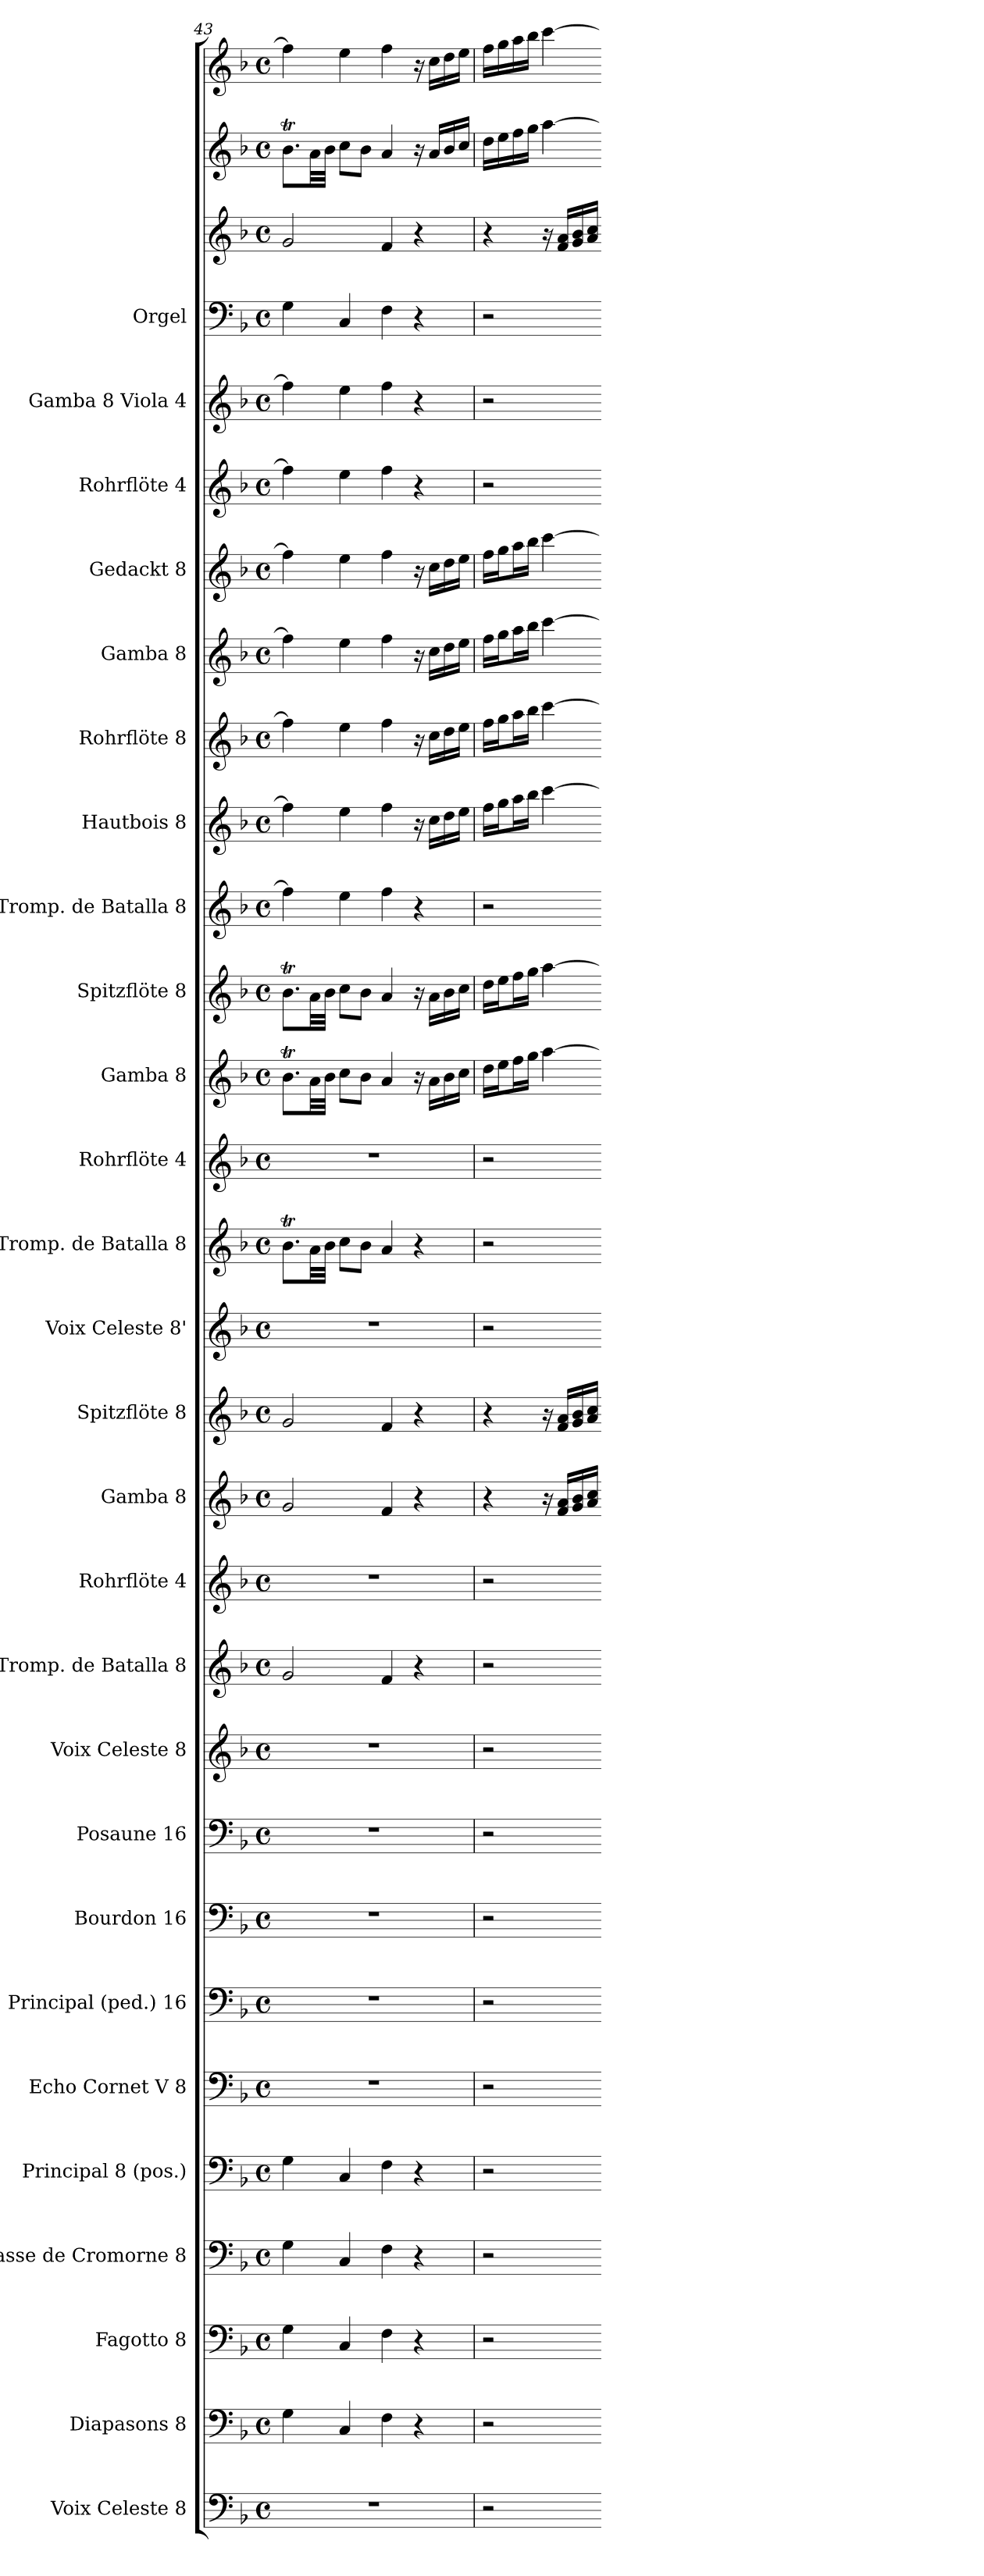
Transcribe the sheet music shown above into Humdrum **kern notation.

**kern	**kern	**kern	**kern	**kern	**kern	**kern	**kern	**kern	**kern	**kern	**kern	**kern	**kern	**kern	**kern	**kern	**kern	**kern	**kern	**kern	**kern	**kern	**kern	**kern	**kern	**kern	**kern	**kern	**kern
*part27	*part26	*part25	*part24	*part23	*part22	*part21	*part20	*part19	*part18	*part17	*part16	*part15	*part14	*part13	*part12	*part11	*part10	*part9	*part8	*part7	*part6	*part5	*part4	*part3	*part2	*part1	*part1	*part1	*part1
*staff30	*staff29	*staff28	*staff27	*staff26	*staff25	*staff24	*staff23	*staff22	*staff21	*staff20	*staff19	*staff18	*staff17	*staff16	*staff15	*staff14	*staff13	*staff12	*staff11	*staff10	*staff9	*staff8	*staff7	*staff6	*staff5	*staff4	*staff3	*staff2	*staff1
*I"Voix Celeste 8	*I"Diapasons 8	*I"Fagotto 8	*I"Basse de Cromorne 8	*I"Principal 8 (pos.)	*I"Echo Cornet V 8	*I"Principal (ped.) 16	*I"Bourdon 16	*I"Posaune 16	*I"Voix Celeste 8	*I"Tromp. de Batalla 8	*I"Rohrflöte 4	*I"Gamba 8	*I"Spitzflöte 8	*I"Voix Celeste 8'	*I"Tromp. de Batalla 8	*I"Rohrflöte 4	*I"Gamba 8	*I"Spitzflöte 8	*I"Tromp. de Batalla 8	*I"Hautbois 8	*I"Rohrflöte 8	*I"Gamba 8	*I"Gedackt 8	*I"Rohrflöte 4	*I"Gamba 8 Viola 4	*I"Orgel	*	*	*
*clefF4	*clefF4	*clefF4	*clefF4	*clefF4	*clefF4	*clefF4	*clefF4	*clefF4	*clefG2	*clefG2	*clefG2	*clefG2	*clefG2	*clefG2	*clefG2	*clefG2	*clefG2	*clefG2	*clefG2	*clefG2	*clefG2	*clefG2	*clefG2	*clefG2	*clefG2	*clefF4	*clefG2	*clefG2	*clefG2
*k[b-]	*k[b-]	*k[b-]	*k[b-]	*k[b-]	*k[b-]	*k[b-]	*k[b-]	*k[b-]	*k[b-]	*k[b-]	*k[b-]	*k[b-]	*k[b-]	*k[b-]	*k[b-]	*k[b-]	*k[b-]	*k[b-]	*k[b-]	*k[b-]	*k[b-]	*k[b-]	*k[b-]	*k[b-]	*k[b-]	*k[b-]	*k[b-]	*k[b-]	*k[b-]
*M4/4	*M4/4	*M4/4	*M4/4	*M4/4	*M4/4	*M4/4	*M4/4	*M4/4	*M4/4	*M4/4	*M4/4	*M4/4	*M4/4	*M4/4	*M4/4	*M4/4	*M4/4	*M4/4	*M4/4	*M4/4	*M4/4	*M4/4	*M4/4	*M4/4	*M4/4	*M4/4	*M4/4	*M4/4	*M4/4
*met(c)	*met(c)	*met(c)	*met(c)	*met(c)	*met(c)	*met(c)	*met(c)	*met(c)	*met(c)	*met(c)	*met(c)	*met(c)	*met(c)	*met(c)	*met(c)	*met(c)	*met(c)	*met(c)	*met(c)	*met(c)	*met(c)	*met(c)	*met(c)	*met(c)	*met(c)	*met(c)	*met(c)	*met(c)	*met(c)
=43	=43	=43	=43	=43	=43	=43	=43	=43	=43	=43	=43	=43	=43	=43	=43	=43	=43	=43	=43	=43	=43	=43	=43	=43	=43	=43	=43	=43	=43
1r	4G\	4G\	4G\	4G\	1r	1r	1r	1r	1r	2g/	1r	2g/	2g/	1r	8.b-T\L	1r	8.b-T\L	8.b-T\L	4ff\]	4ff\]	4ff\]	4ff\]	4ff\]	4ff\]	4ff\]	4G\	2g/	8.b-T\L	4ff\]
.	.	.	.	.	.	.	.	.	.	.	.	.	.	.	32a\LL	.	32a\LL	32a\LL	.	.	.	.	.	.	.	.	.	32a\LL	.
.	.	.	.	.	.	.	.	.	.	.	.	.	.	.	32b-\JJJ	.	32b-\JJJ	32b-\JJJ	.	.	.	.	.	.	.	.	.	32b-\JJJ	.
.	4C/	4C/	4C/	4C/	.	.	.	.	.	.	.	.	.	.	8cc\L	.	8cc\L	8cc\L	4ee\	4ee\	4ee\	4ee\	4ee\	4ee\	4ee\	4C/	.	8cc\L	4ee\
.	.	.	.	.	.	.	.	.	.	.	.	.	.	.	8b-\J	.	8b-\J	8b-\J	.	.	.	.	.	.	.	.	.	8b-\J	.
.	4F\	4F\	4F\	4F\	.	.	.	.	.	4f/	.	4f/	4f/	.	4a/	.	4a/	4a/	4ff\	4ff\	4ff\	4ff\	4ff\	4ff\	4ff\	4F\	4f/	4a/	4ff\
.	4r	4r	4r	4r	.	.	.	.	.	4r	.	4r	4r	.	4r	.	16r	16r	4r	16r	16r	16r	16r	4r	4r	4r	4r	16r	16r
.	.	.	.	.	.	.	.	.	.	.	.	.	.	.	.	.	16a\LL	16a\LL	.	16cc\LL	16cc\LL	16cc\LL	16cc\LL	.	.	.	.	16a/LL	16cc\LL
.	.	.	.	.	.	.	.	.	.	.	.	.	.	.	.	.	16b-\	16b-\	.	16dd\	16dd\	16dd\	16dd\	.	.	.	.	16b-/	16dd\
.	.	.	.	.	.	.	.	.	.	.	.	.	.	.	.	.	16cc\JJ	16cc\JJ	.	16ee\JJ	16ee\JJ	16ee\JJ	16ee\JJ	.	.	.	.	16cc/JJ	16ee\JJ
=44	=44	=44	=44	=44	=44	=44	=44	=44	=44	=44	=44	=44	=44	=44	=44	=44	=44	=44	=44	=44	=44	=44	=44	=44	=44	=44	=44	=44	=44
2r	2r	2r	2r	2r	2r	2r	2r	2r	2r	2r	2r	4r	4r	2r	2r	2r	16dd\LL	16dd\LL	2r	16ff\LL	16ff\LL	16ff\LL	16ff\LL	2r	2r	2r	4r	16dd\LL	16ff\LL
.	.	.	.	.	.	.	.	.	.	.	.	.	.	.	.	.	16ee\J	16ee\J	.	16gg\J	16gg\J	16gg\J	16gg\J	.	.	.	.	16ee\	16gg\
.	.	.	.	.	.	.	.	.	.	.	.	.	.	.	.	.	16ff\L	16ff\L	.	16aa\L	16aa\L	16aa\L	16aa\L	.	.	.	.	16ff\	16aa\
.	.	.	.	.	.	.	.	.	.	.	.	.	.	.	.	.	16gg\JJ	16gg\JJ	.	16bb-\JJ	16bb-\JJ	16bb-\JJ	16bb-\JJ	.	.	.	.	16gg\JJ	16bb-\JJ
.	.	.	.	.	.	.	.	.	.	.	.	16r	16r	.	.	.	[4aa\	[4aa\	.	[4ccc\	[4ccc\	[4ccc\	[4ccc\	.	.	.	16r	[4aa\	[4ccc\
.	.	.	.	.	.	.	.	.	.	.	.	16f/ 16a/LL	16f/ 16a/LL	.	.	.	.	.	.	.	.	.	.	.	.	.	16f/ 16a/LL	.	.
.	.	.	.	.	.	.	.	.	.	.	.	16g/ 16b-/	16g/ 16b-/	.	.	.	.	.	.	.	.	.	.	.	.	.	16g/ 16b-/	.	.
.	.	.	.	.	.	.	.	.	.	.	.	16a/ 16cc/JJ	16a/ 16cc/JJ	.	.	.	.	.	.	.	.	.	.	.	.	.	16a/ 16cc/JJ	.	.
=-	=-	=-	=-	=-	=-	=-	=-	=-	=-	=-	=-	=-	=-	=-	=-	=-	=-	=-	=-	=-	=-	=-	=-	=-	=-	=-	=-	=-	=-
*-	*-	*-	*-	*-	*-	*-	*-	*-	*-	*-	*-	*-	*-	*-	*-	*-	*-	*-	*-	*-	*-	*-	*-	*-	*-	*-	*-	*-	*-
